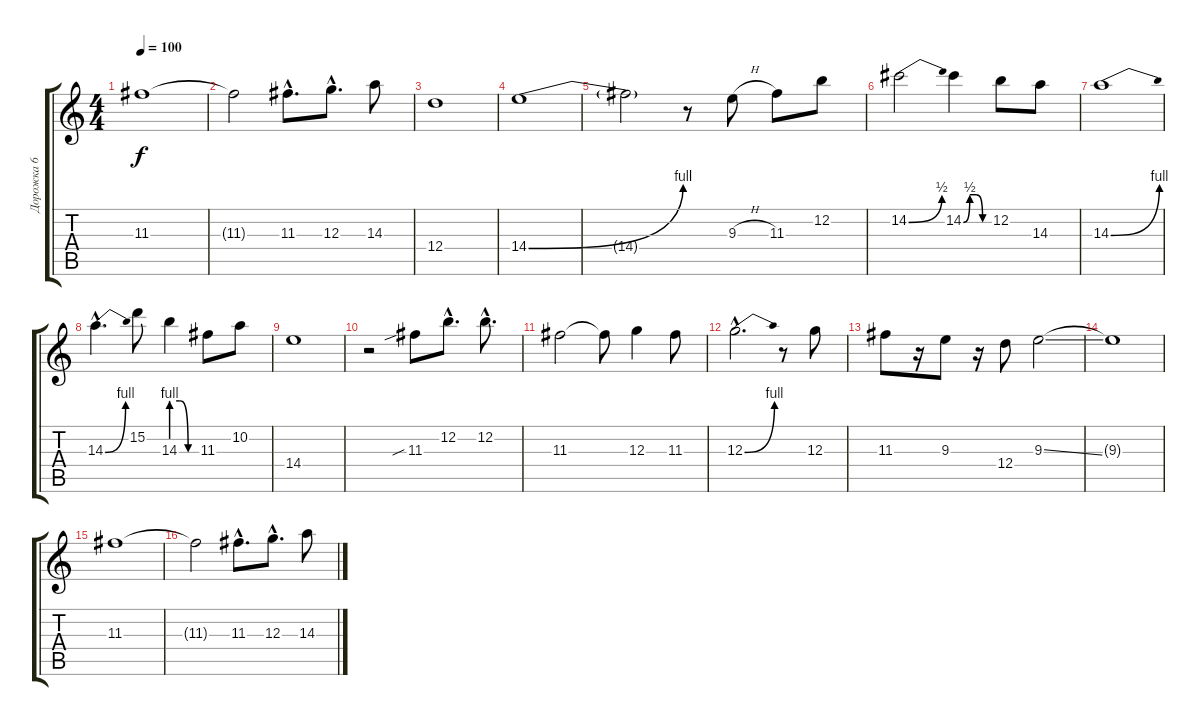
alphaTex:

\track ("Дорожка 6" "Дорожка 6") {instrument overdrivenguitar}
\staff {score tabs}
\tuning (E4 B3 G3 D3 A2 E2) {hide}
\ts (4 4)
\tempo 100
\clef g2
\ks c
11.3.1{dy f} |
11.3{t}.2 11.3{hac}.8{d} 12.3{hac}.8{d} 14.3.8 |
12.4.1 |
14.4{be (bend 0 0 60 4)}.1 |
14.4{t}.2 r.8 9.3{h}.8 11.3.8 12.2.8 |
14.2{be (bend 0 0 60 2)}.2 14.2{be (custom 0 0 15 2 30 2 45 0 60 0)}.4 12.2.8 14.3.8 |
14.3{be (bend 0 0 60 4)}.1 |
14.3{be (bend 0 0 60 4) hac}.4{d} 15.2.8 14.3{be (custom 0 4 20 4 40 0 60 0)}.4 11.3.8 10.2.8 |
14.4.1 |
r.2 11.3{sib}.8 12.2{hac}.8{d} 12.2{hac}.8{d} |
11.3.2 11.3{t}.8 12.3.4 11.3.8 |
12.3{be (bend 0 0 60 4) hac}.2{d} r.8 12.3.8 |
11.3.8 r.16 9.3.8 r.16 12.4.8 9.3{ss}.2 |
9.3{t}.1 |
11.3.1 |
11.3{t}.2 11.3{hac}.8{d} 12.3{hac}.8{d} 14.3.8
